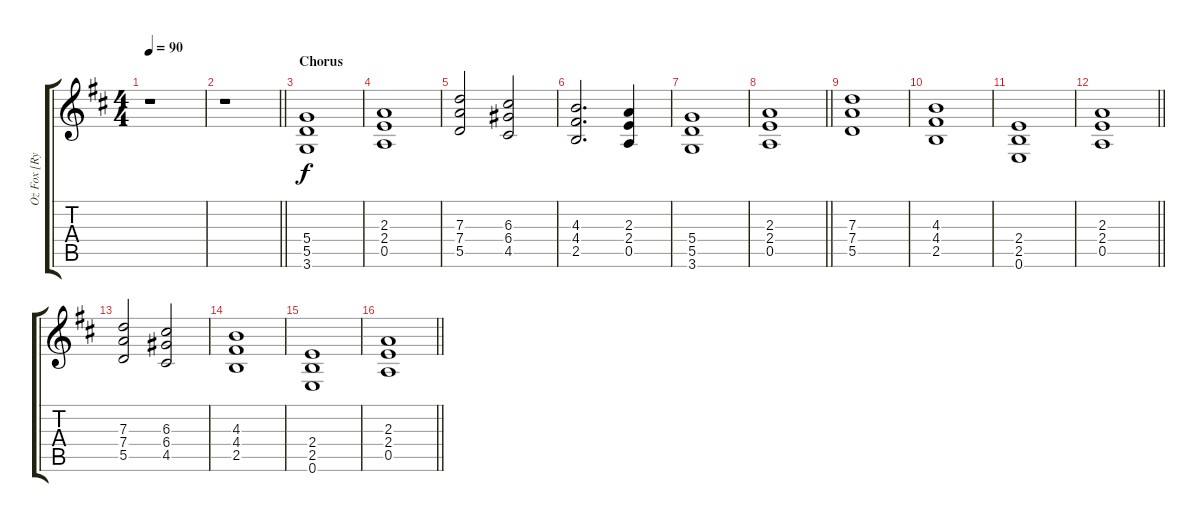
\track ("Oz Fox [Rythm Electric Guitar]" "Oz Fox [Ry") {instrument overdrivenguitar}
\staff {score tabs}
\tuning (E4 B3 G3 D3 A2 E2) {hide}
\ts (4 4)
\tempo 90
\clef g2
\ks d
r.1{dy f} |
\barLineRight lightlight
r.1 |
\section ("" "Chorus")
(5.4 5.5 3.6).1 |
(2.3 2.4 0.5).1 |
(7.3 7.4 5.5).2 (6.3 6.4 4.5).2 |
(4.3 4.4 2.5).2{d} (2.3 2.4 0.5).4 |
(5.4 5.5 3.6).1 |
\barLineRight lightlight
(2.3 2.4 0.5).1 |
(7.3 7.4 5.5).1 |
(4.3 4.4 2.5).1 |
(2.4 2.5 0.6).1 |
\barLineRight lightlight
(2.3 2.4 0.5).1 |
(7.3 7.4 5.5).2 (6.3 6.4 4.5).2 |
(4.3 4.4 2.5).1 |
(2.4 2.5 0.6).1 |
\barLineRight lightlight
(2.3 2.4 0.5).1
